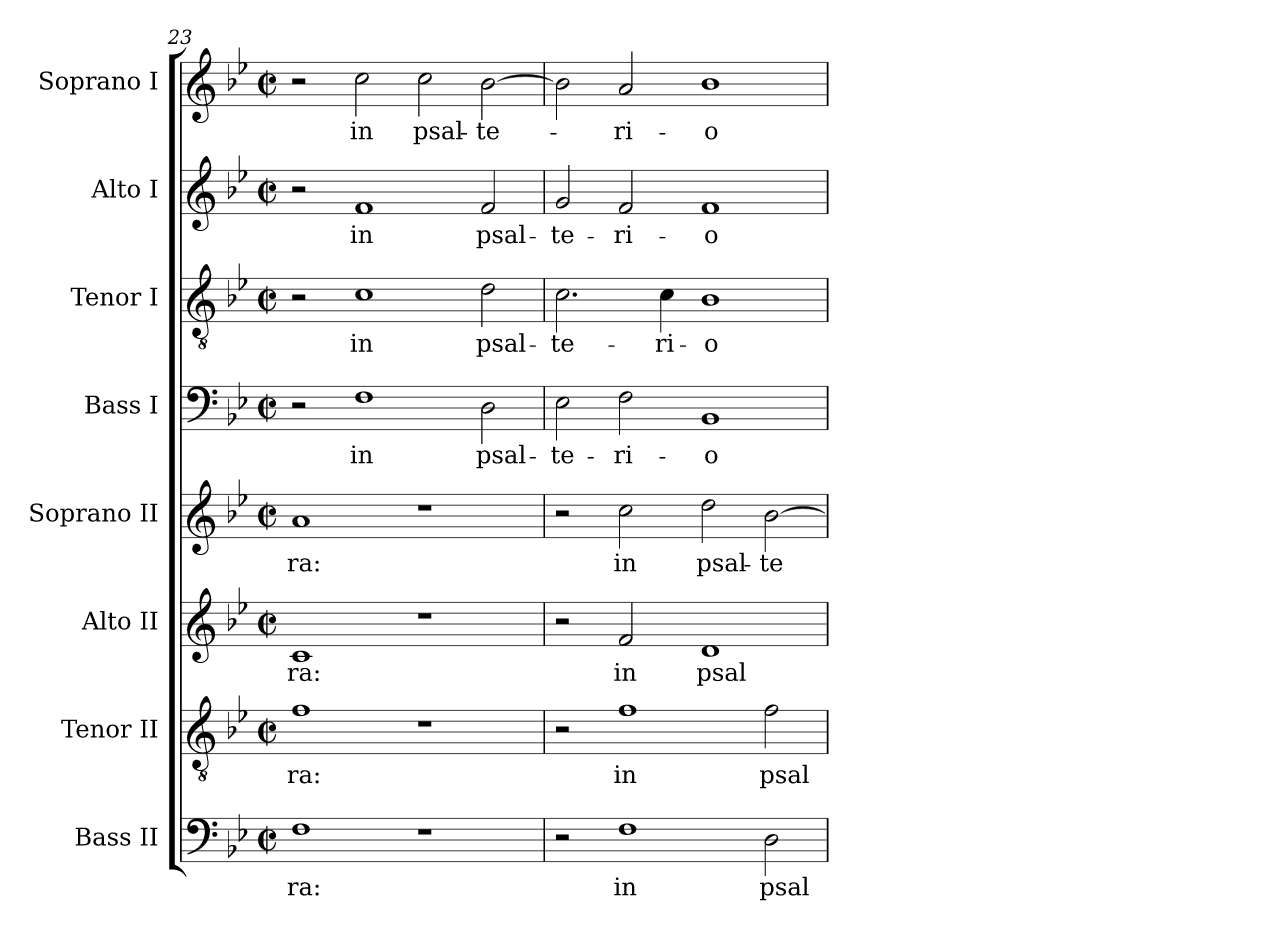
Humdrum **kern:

**kern	**text	**kern	**text	**kern	**text	**kern	**text	**kern	**text	**kern	**text	**kern	**text	**kern	**text
*part8	*part8	*part7	*part7	*part6	*part6	*part5	*part5	*part4	*part4	*part3	*part3	*part2	*part2	*part1	*part1
*staff8	*staff8	*staff7	*staff7	*staff6	*staff6	*staff5	*staff5	*staff4	*staff4	*staff3	*staff3	*staff2	*staff2	*staff1	*staff1
*I"Bass II	*	*I"Tenor II	*	*I"Alto II	*	*I"Soprano II	*	*I"Bass I	*	*I"Tenor I	*	*I"Alto I	*	*I"Soprano I	*
*clefF4	*	*clefGv2	*	*clefG2	*	*clefG2	*	*clefF4	*	*clefGv2	*	*clefG2	*	*clefG2	*
*k[b-e-]	*	*k[b-e-]	*	*k[b-e-]	*	*k[b-e-]	*	*k[b-e-]	*	*k[b-e-]	*	*k[b-e-]	*	*k[b-e-]	*
*B-:	*	*B-:	*	*B-:	*	*B-:	*	*B-:	*	*B-:	*	*B-:	*	*B-:	*
*M2/2	*	*M2/2	*	*M2/2	*	*M2/2	*	*M2/2	*	*M2/2	*	*M2/2	*	*M2/2	*
*met(c|)	*	*met(c|)	*	*met(c|)	*	*met(c|)	*	*met(c|)	*	*met(c|)	*	*met(c|)	*	*met(c|)	*
=23	=23	=23	=23	=23	=23	=23	=23	=23	=23	=23	=23	=23	=23	=23	=23
!	!LO:LY:b:color=#000000	!	!	!	!	!	!	!	!	!	!	!	!	!	!
!	!	!	!LO:LY:b:color=#000000	!	!	!	!	!	!	!	!	!	!	!	!
!	!	!	!	!	!LO:LY:b:color=#000000	!	!	!	!	!	!	!	!	!	!
!	!	!	!	!	!	!	!LO:LY:b:color=#000000	!	!	!	!	!	!	!	!
1Fi	-ra:	1fi	-ra:	1ci	-ra:	1ai	-ra:	2r	.	2r	.	2r	.	2r	.
!	!	!	!	!	!	!	!	!	!LO:LY:b:color=#000000	!	!	!	!	!	!
!	!	!	!	!	!	!	!	!	!	!	!LO:LY:b:color=#000000	!	!	!	!
!	!	!	!	!	!	!	!	!	!	!	!	!	!LO:LY:b:color=#000000	!	!
!	!	!	!	!	!	!	!	!	!	!	!	!	!	!	!LO:LY:b:color=#000000
.	.	.	.	.	.	.	.	1Fi	in	1ci	in	1fi	in	2cci\	in
!	!	!	!	!	!	!	!	!	!	!	!	!	!	!	!LO:LY:b:color=#000000
1r	.	1r	.	1r	.	1r	.	.	.	.	.	.	.	2cci\	psal-
!	!	!	!	!	!	!	!	!	!LO:LY:b:color=#000000	!	!	!	!	!	!
!	!	!	!	!	!	!	!	!	!	!	!LO:LY:b:color=#000000	!	!	!	!
!	!	!	!	!	!	!	!	!	!	!	!	!	!LO:LY:b:color=#000000	!	!
!	!	!	!	!	!	!	!	!	!	!	!	!	!	!	!LO:LY:b:color=#000000
.	.	.	.	.	.	.	.	2Di\	psal-	2di\	psal-	2fi/	psal-	[>2b-i\	-te-
=24	=24	=24	=24	=24	=24	=24	=24	=24	=24	=24	=24	=24	=24	=24	=24
!	!	!	!	!	!	!	!	!	!LO:LY:b:color=#000000	!	!	!	!	!	!
!	!	!	!	!	!	!	!	!	!	!	!LO:LY:b:color=#000000	!	!	!	!
!	!	!	!	!	!	!	!	!	!	!	!	!	!LO:LY:b:color=#000000	!	!
2r	.	2r	.	2r	.	2r	.	2E-i\	-te-	2.ci\	-te-	2gi/	-te-	2b-i\]	.
!	!LO:LY:b:color=#000000	!	!	!	!	!	!	!	!	!	!	!	!	!	!
!	!	!	!LO:LY:b:color=#000000	!	!	!	!	!	!	!	!	!	!	!	!
!	!	!	!	!	!LO:LY:b:color=#000000	!	!	!	!	!	!	!	!	!	!
!	!	!	!	!	!	!	!LO:LY:b:color=#000000	!	!	!	!	!	!	!	!
!	!	!	!	!	!	!	!	!	!LO:LY:b:color=#000000	!	!	!	!	!	!
!	!	!	!	!	!	!	!	!	!	!	!	!	!LO:LY:b:color=#000000	!	!
!	!	!	!	!	!	!	!	!	!	!	!	!	!	!	!LO:LY:b:color=#000000
1Fi	in	1fi	in	2fi/	in	2cci\	in	2Fi\	-ri-	.	.	2fi/	-ri-	2ai/	-ri-
!	!	!	!	!	!	!	!	!	!	!	!LO:LY:b:color=#000000	!	!	!	!
.	.	.	.	.	.	.	.	.	.	4ci\	-ri-	.	.	.	.
!	!	!	!	!	!LO:LY:b:color=#000000	!	!	!	!	!	!	!	!	!	!
!	!	!	!	!	!	!	!LO:LY:b:color=#000000	!	!	!	!	!	!	!	!
!	!	!	!	!	!	!	!	!	!LO:LY:b:color=#000000	!	!	!	!	!	!
!	!	!	!	!	!	!	!	!	!	!	!LO:LY:b:color=#000000	!	!	!	!
!	!	!	!	!	!	!	!	!	!	!	!	!	!LO:LY:b:color=#000000	!	!
!	!	!	!	!	!	!	!	!	!	!	!	!	!	!	!LO:LY:b:color=#000000
.	.	.	.	1di	psal-	2ddi\	psal-	1BB-i	-o	1B-i	-o	1fi	-o	1b-i	-o
!	!LO:LY:b:color=#000000	!	!	!	!	!	!	!	!	!	!	!	!	!	!
!	!	!	!LO:LY:b:color=#000000	!	!	!	!	!	!	!	!	!	!	!	!
!	!	!	!	!	!	!	!LO:LY:b:color=#000000	!	!	!	!	!	!	!	!
2Di\	psal-	2fi\	psal-	.	.	[>2b-i\	-te-	.	.	.	.	.	.	.	.
=	=	=	=	=	=	=	=	=	=	=	=	=	=	=	=
*-	*-	*-	*-	*-	*-	*-	*-	*-	*-	*-	*-	*-	*-	*-	*-
